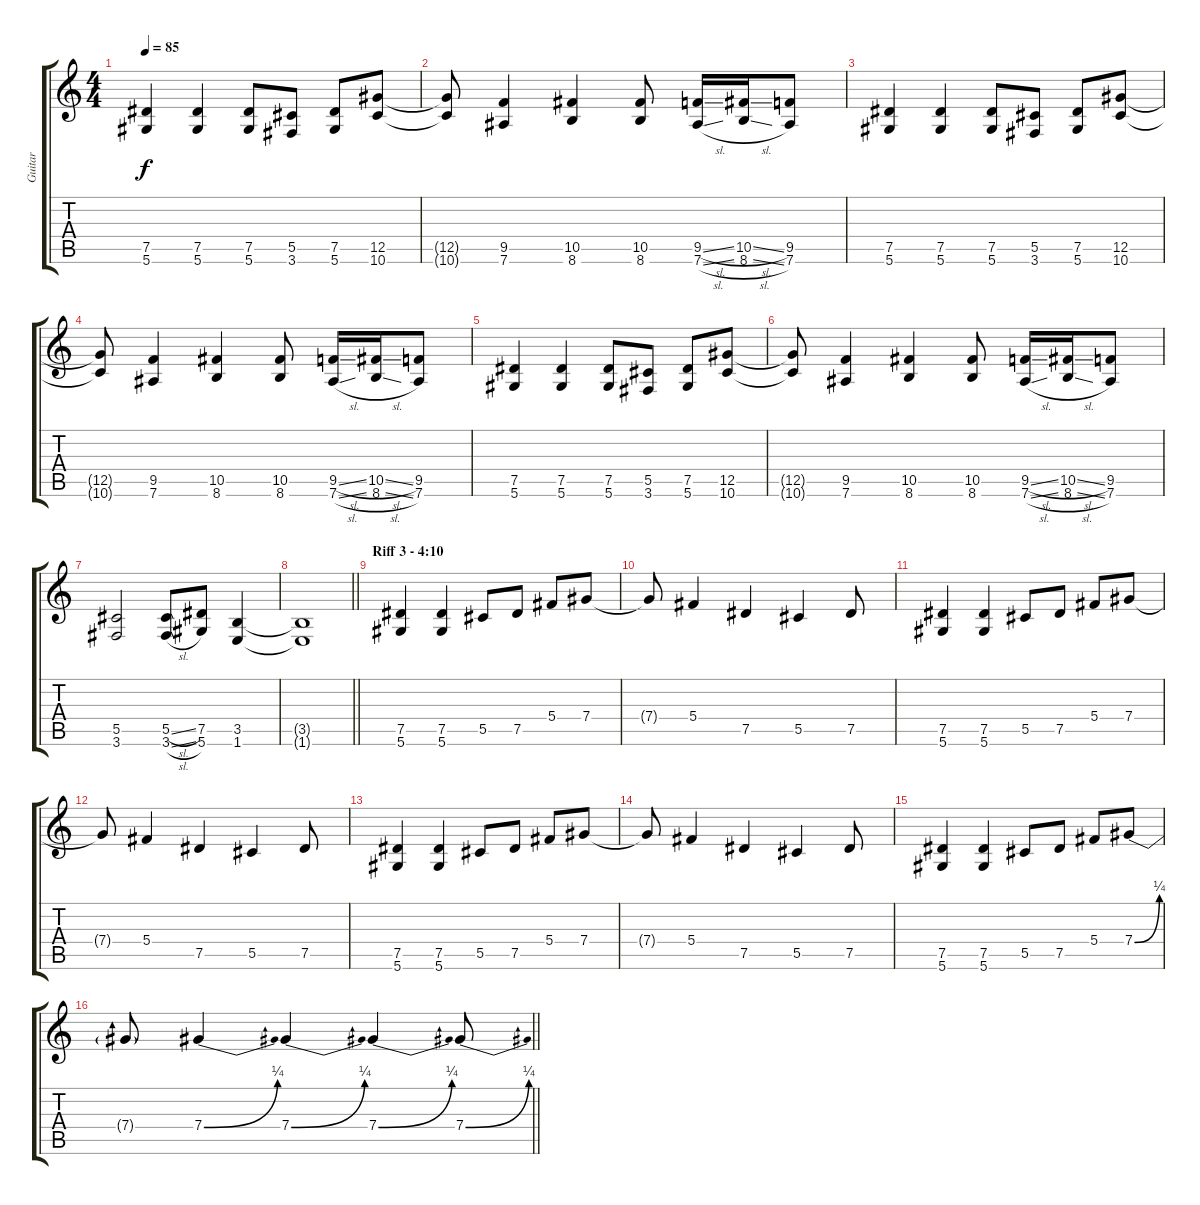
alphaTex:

\track ("Guitar" "Guitar") {instrument distortionguitar}
\staff {score tabs}
\tuning (Eb4 Bb3 Gb3 Db3 Ab2 Eb2) {hide}
\ts (4 4)
\tempo 85
\clef g2
\ks c
(7.5 5.6).4{dy f} (7.5 5.6).4 (7.5 5.6).8 (5.5 3.6).8 (7.5 5.6).8 (12.5 10.6).8 |
(12.5{t} 10.6{t}).8 (9.5 7.6).4 (10.5 8.6).4 (10.5 8.6).8 (9.5{sl} 7.6{sl}).16 (10.5{sl} 8.6{sl}).16 (9.5 7.6).8 |
(7.5 5.6).4 (7.5 5.6).4 (7.5 5.6).8 (5.5 3.6).8 (7.5 5.6).8 (12.5 10.6).8 |
(12.5{t} 10.6{t}).8 (9.5 7.6).4 (10.5 8.6).4 (10.5 8.6).8 (9.5{sl} 7.6{sl}).16 (10.5{sl} 8.6{sl}).16 (9.5 7.6).8 |
(7.5 5.6).4 (7.5 5.6).4 (7.5 5.6).8 (5.5 3.6).8 (7.5 5.6).8 (12.5 10.6).8 |
(12.5{t} 10.6{t}).8 (9.5 7.6).4 (10.5 8.6).4 (10.5 8.6).8 (9.5{sl} 7.6{sl}).16 (10.5{sl} 8.6{sl}).16 (9.5 7.6).8 |
(5.5 3.6).2 (5.5{sl} 3.6{sl}).8 (7.5 5.6).8 (3.5 1.6).4 |
\barLineRight lightlight
(3.5{t} 1.6{t}).1 |
\section ("" "Riff 3 - 4:10")
(7.5 5.6).4 (7.5 5.6).4 5.5.8 7.5.8 5.4.8 7.4.8 |
7.4{t}.8 5.4.4 7.5.4 5.5.4 7.5.8 |
(7.5 5.6).4 (7.5 5.6).4 5.5.8 7.5.8 5.4.8 7.4.8 |
7.4{t}.8 5.4.4 7.5.4 5.5.4 7.5.8 |
(7.5 5.6).4 (7.5 5.6).4 5.5.8 7.5.8 5.4.8 7.4.8 |
7.4{t}.8 5.4.4 7.5.4 5.5.4 7.5.8 |
(7.5 5.6).4 (7.5 5.6).4 5.5.8 7.5.8 5.4.8 7.4{be (bend 0 0 60 1)}.8 |
\barLineRight lightlight
7.4{t}.8 7.4{be (bend 0 0 60 1)}.4 7.4{be (bend 0 0 60 1)}.4 7.4{be (bend 0 0 60 1)}.4 7.4{be (bend 0 0 60 1)}.8
